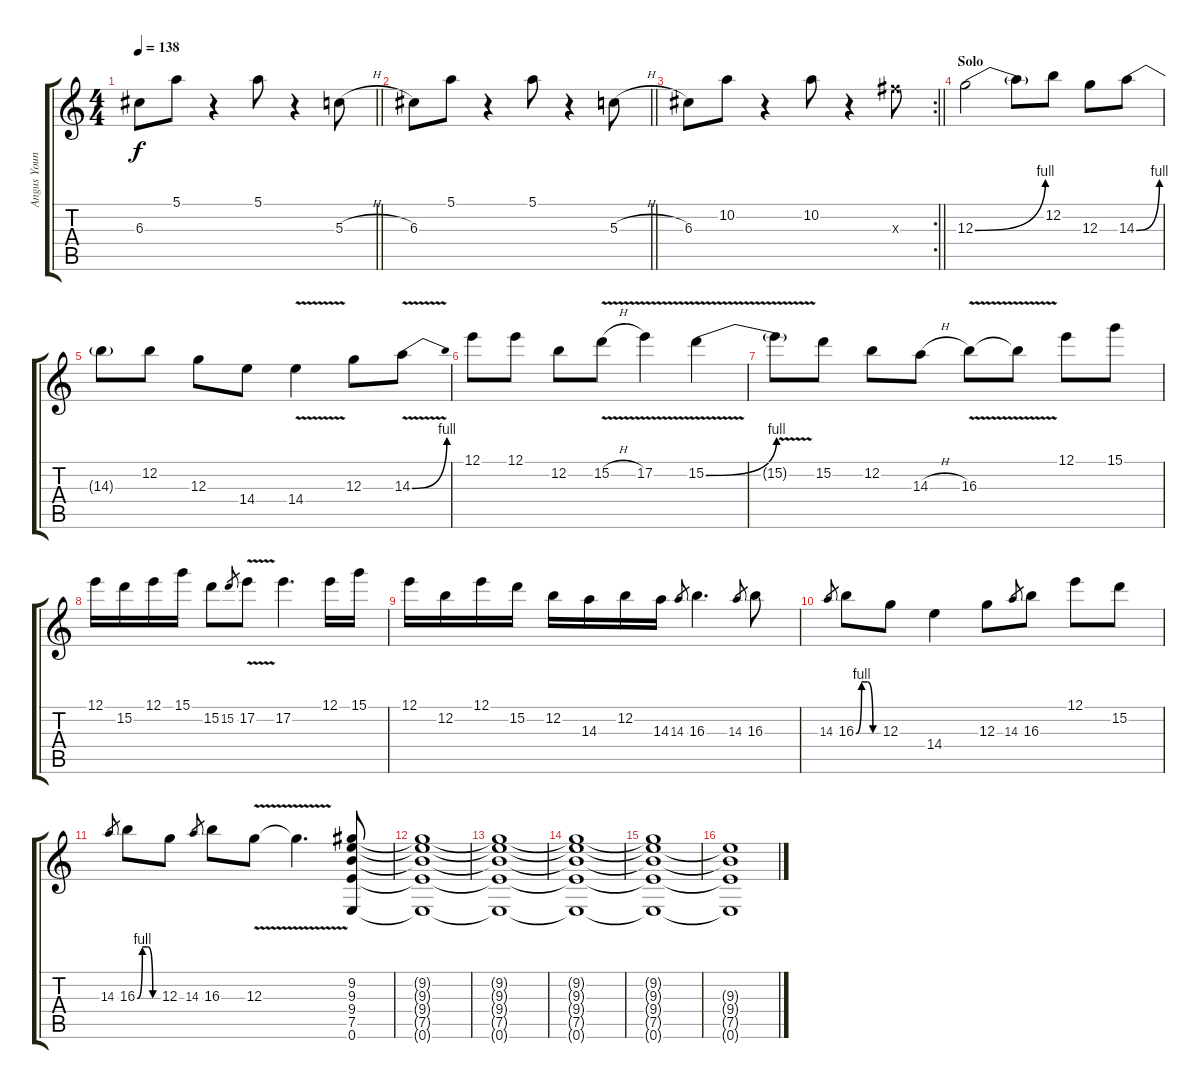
\track ("Angus Young" "Angus Youn") {instrument overdrivenguitar}
\staff {score tabs}
\tuning (E4 B3 G3 D3 A2 E2) {hide}
\ts (4 4)
\tempo 138
\clef g2
\barLineRight lightlight
\ks c
6.3.8{dy f} 5.1.8 r.4 5.1.8 r.4 5.3{h}.8 |
\section ("" "")
\barLineRight lightlight
6.3.8 5.1.8 r.4 5.1.8 r.4 5.3{h}.8 |
\rc 2
\section ("" "")
\barLineRight lightlight
6.3.8 10.2.8 r.4 10.2.8 r.4 11.3{x}.8 |
\section ("" "Solo")
12.3{be (bend 0 0 60 4)}.2 12.3{t}.8 12.2.8 12.3.8 14.3{be (bend 0 0 60 4)}.8 |
14.3{t}.8 12.2.8 12.3.8 14.4.8 14.4{v}.4 12.3.8 14.3{be (bend 0 0 60 4) v}.8 |
12.1.8 12.1.8 12.2.8 15.2{v h}.8 17.2{v}.4 15.2{be (bend 0 0 60 4) v}.4 |
15.2{v t}.8 15.2.8 12.2.8 14.3{h}.8 16.3{v}.8 16.3{v t}.8 12.1.8 15.1.8 |
12.1.16 15.2.16 12.1.16 15.1.16 15.2.8 15.2.8{gr} 17.2{v}.8 17.2.4{d} 12.1.16 15.1.16 |
12.1.16 12.2.16 12.1.16 15.2.16 12.2.16 14.3.16 12.2.16 14.3.16 14.3.8{gr} 16.3.4{d} 14.3.8{gr} 16.3.8 |
14.3.8{gr} 16.3{be (custom 0 0 15 4 30 4 45 0 60 0)}.8 12.3.8 14.4.4 12.3.8 14.3.8{gr} 16.3.8 12.1.8 15.2.8 |
14.3.8{gr} 16.3{be (custom 0 0 15 4 30 4 45 0 60 0)}.8 12.3.8 14.3.8{gr} 16.3.8 12.3{v}.8 12.3{t}.4{d} (9.2 9.3 9.4 7.5 0.6).8 |
(9.2{t} 9.3{t} 9.4{t} 7.5{t} 0.6{t}).1 |
(9.2{t} 9.3{t} 9.4{t} 7.5{t} 0.6{t}).1 |
(9.2{t} 9.3{t} 9.4{t} 7.5{t} 0.6{t}).1 |
(9.2{t} 9.3{t} 9.4{t} 7.5{t} 0.6{t}).1 |
(9.3{t} 9.4{t} 7.5{t} 0.6{t}).1
